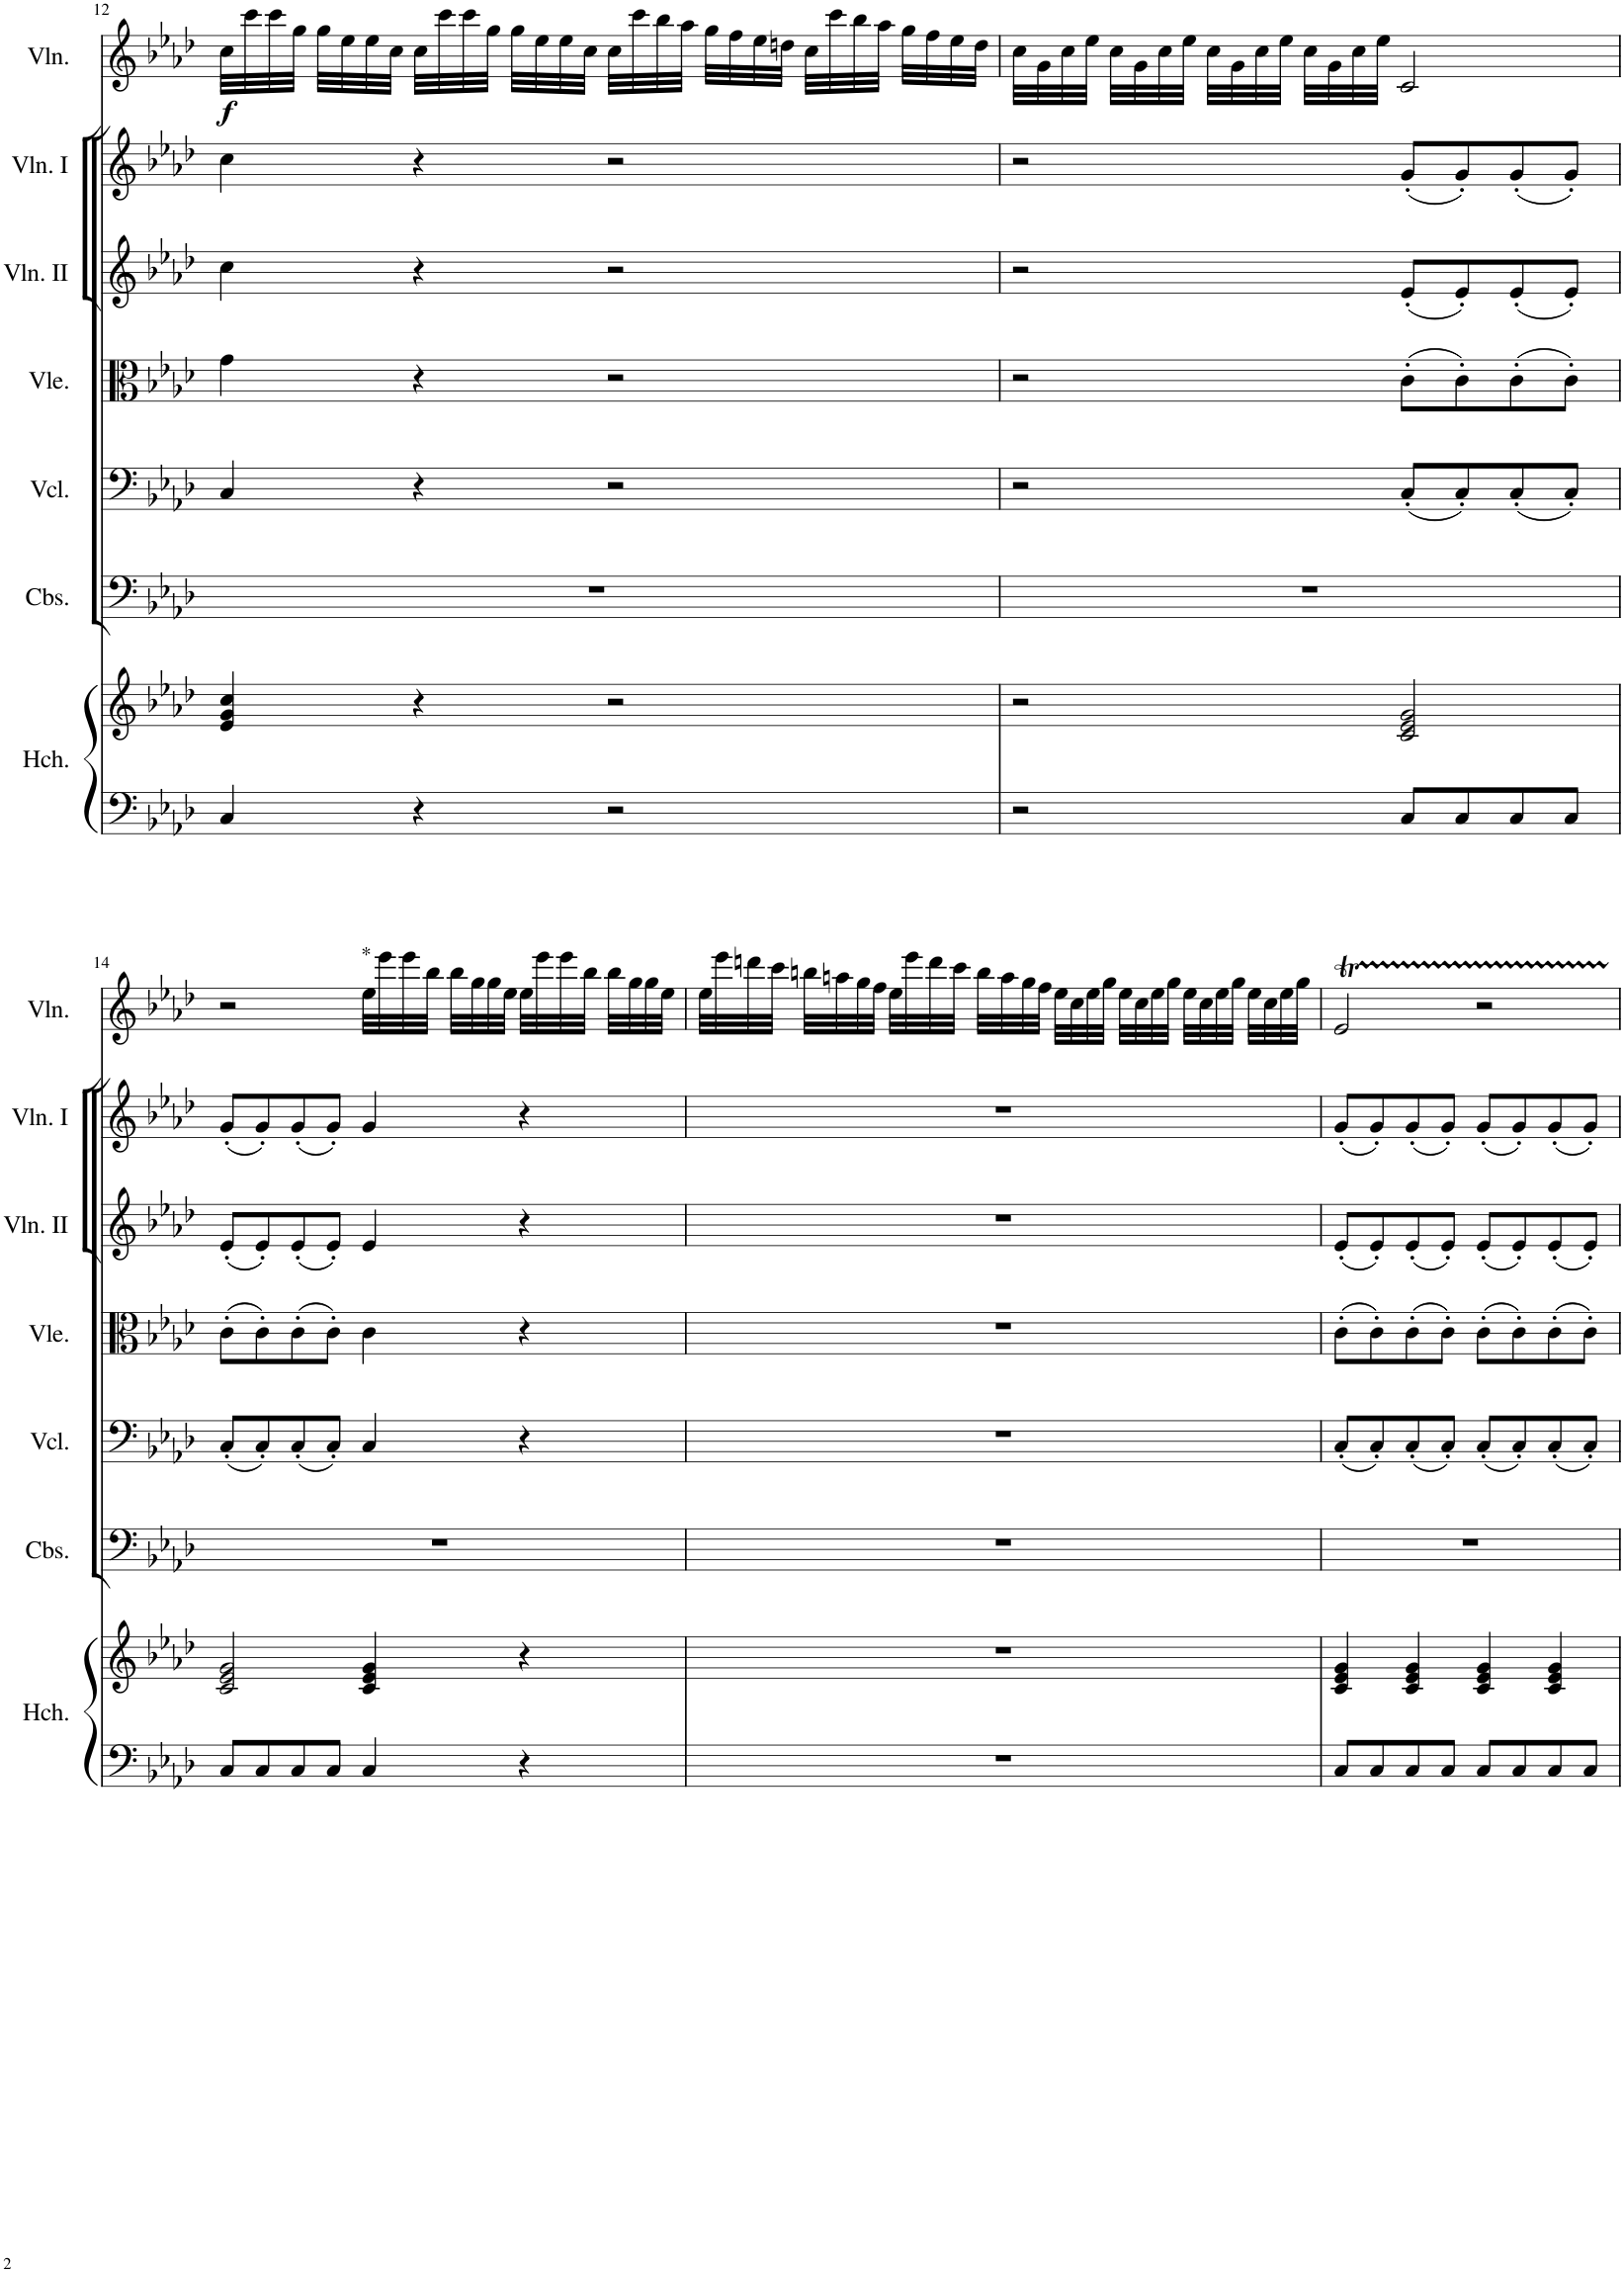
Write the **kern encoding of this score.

**kern	**kern	**kern	**kern	**kern	**kern	**kern	**kern	**dynam
*part7	*part7	*part6	*part5	*part4	*part3	*part2	*part1	*part1
*staff8	*staff7	*staff6	*staff5	*staff4	*staff3	*staff2	*staff1	*staff1
*I"Organ or Harpsichord	*	*I"Contrabassi	*I"Violoncelli	*I"Viole	*I"Violino II	*I"Violino I	*I"Violino principale	*
*I'Hch.	*	*I'Cbs.	*I'Vcl.	*I'Vle.	*I'Vln. II	*I'Vln. I	*I'Vln.	*
!!LO:PB:g=z
*clefF4	*clefG2	*clefF4	*clefF4	*clefC3	*clefG2	*clefG2	*clefG2	*
*	*	*Trd7c12	*	*	*	*	*	*
*k[b-e-a-d-]	*k[b-e-a-d-]	*k[b-e-a-d-]	*k[b-e-a-d-]	*k[b-e-a-d-]	*k[b-e-a-d-]	*k[b-e-a-d-]	*k[b-e-a-d-]	*
*M4/4	*M4/4	*M4/4	*M4/4	*M4/4	*M4/4	*M4/4	*M4/4	*
*met(c)	*met(c)	*met(c)	*met(c)	*met(c)	*met(c)	*met(c)	*met(c)	*
=12	=12	=12	=12	=12	=12	=12	=12	=12
!	!	!	!	!	!	!	!	!LO:DY:b
4C/	4e-/ 4g/ 4cc/	1r	4C/	4g\	4cc\	4cc\	32cc\LLL	f
.	.	.	.	.	.	.	32ccc\	.
.	.	.	.	.	.	.	32ccc\	.
.	.	.	.	.	.	.	32gg\JJJ	.
.	.	.	.	.	.	.	32gg\LLL	.
.	.	.	.	.	.	.	32ee-\	.
.	.	.	.	.	.	.	32ee-\	.
.	.	.	.	.	.	.	32cc\JJJ	.
4r	4r	.	4r	4r	4r	4r	32cc\LLL	.
.	.	.	.	.	.	.	32ccc\	.
.	.	.	.	.	.	.	32ccc\	.
.	.	.	.	.	.	.	32gg\JJJ	.
.	.	.	.	.	.	.	32gg\LLL	.
.	.	.	.	.	.	.	32ee-\	.
.	.	.	.	.	.	.	32ee-\	.
.	.	.	.	.	.	.	32cc\JJJ	.
2r	2r	.	2r	2r	2r	2r	32cc\LLL	.
.	.	.	.	.	.	.	32ccc\	.
.	.	.	.	.	.	.	32bb-\	.
.	.	.	.	.	.	.	32aa-\JJJ	.
.	.	.	.	.	.	.	32gg\LLL	.
.	.	.	.	.	.	.	32ff\	.
.	.	.	.	.	.	.	32ee-\	.
.	.	.	.	.	.	.	32ddn\JJJ	.
.	.	.	.	.	.	.	32cc\LLL	.
.	.	.	.	.	.	.	32ccc\	.
.	.	.	.	.	.	.	32bb-\	.
.	.	.	.	.	.	.	32aa-\JJJ	.
.	.	.	.	.	.	.	32gg\LLL	.
.	.	.	.	.	.	.	32ff\	.
.	.	.	.	.	.	.	32ee-\	.
.	.	.	.	.	.	.	32dd\JJJ	.
=13	=13	=13	=13	=13	=13	=13	=13	=13
2r	2r	1r	2r	2r	2r	2r	32cc\LLL	.
.	.	.	.	.	.	.	32g\	.
.	.	.	.	.	.	.	32cc\	.
.	.	.	.	.	.	.	32ee-\JJJ	.
.	.	.	.	.	.	.	32cc\LLL	.
.	.	.	.	.	.	.	32g\	.
.	.	.	.	.	.	.	32cc\	.
.	.	.	.	.	.	.	32ee-\JJJ	.
.	.	.	.	.	.	.	32cc\LLL	.
.	.	.	.	.	.	.	32g\	.
.	.	.	.	.	.	.	32cc\	.
.	.	.	.	.	.	.	32ee-\JJJ	.
.	.	.	.	.	.	.	32cc\LLL	.
.	.	.	.	.	.	.	32g\	.
.	.	.	.	.	.	.	32cc\	.
.	.	.	.	.	.	.	32ee-\JJJ	.
8C/L	2c/ 2e-/ 2g/	.	(8C'/L	(8c'\L	(8e-'/L	(8g'/L	2c/	.
8C/	.	.	8C'/)	8c'\)	8e-'/)	8g'/)	.	.
8C/	.	.	(8C'/	(8c'\	(8e-'/	(8g'/	.	.
8C/J	.	.	8C'/J)	8c'\J)	8e-'/J)	8g'/J)	.	.
!!LO:LB:g=z
=14	=14	=14	=14	=14	=14	=14	=14	=14
8C/L	2c/ 2e-/ 2g/	1r	(8C'/L	(8c'\L	(8e-'/L	(8g'/L	2r	.
8C/	.	.	8C'/)	8c'\)	8e-'/)	8g'/)	.	.
8C/	.	.	(8C'/	(8c'\	(8e-'/	(8g'/	.	.
8C/J	.	.	8C'/J)	8c'\J)	8e-'/J)	8g'/J)	.	.
!	!	!	!	!	!	!	!LO:TX:a:t=*	!
4C/	4c/ 4e-/ 4g/	.	4C/	4c\	4e-/	4g/	32ee-\LLL	.
.	.	.	.	.	.	.	32eee-\	.
.	.	.	.	.	.	.	32eee-\	.
.	.	.	.	.	.	.	32bb-\JJJ	.
.	.	.	.	.	.	.	32bb-\LLL	.
.	.	.	.	.	.	.	32gg\	.
.	.	.	.	.	.	.	32gg\	.
.	.	.	.	.	.	.	32ee-\JJJ	.
4r	4r	.	4r	4r	4r	4r	32ee-\LLL	.
.	.	.	.	.	.	.	32eee-\	.
.	.	.	.	.	.	.	32eee-\	.
.	.	.	.	.	.	.	32bb-\JJJ	.
.	.	.	.	.	.	.	32bb-\LLL	.
.	.	.	.	.	.	.	32gg\	.
.	.	.	.	.	.	.	32gg\	.
.	.	.	.	.	.	.	32ee-\JJJ	.
=15	=15	=15	=15	=15	=15	=15	=15	=15
1r	1r	1r	1r	1r	1r	1r	32ee-\LLL	.
.	.	.	.	.	.	.	32eee-\	.
.	.	.	.	.	.	.	32dddn\	.
.	.	.	.	.	.	.	32ccc\JJJ	.
.	.	.	.	.	.	.	32bbn\LLL	.
.	.	.	.	.	.	.	32aan\	.
.	.	.	.	.	.	.	32gg\	.
.	.	.	.	.	.	.	32ff\JJJ	.
.	.	.	.	.	.	.	32ee-\LLL	.
.	.	.	.	.	.	.	32eee-\	.
.	.	.	.	.	.	.	32ddd\	.
.	.	.	.	.	.	.	32ccc\JJJ	.
.	.	.	.	.	.	.	32bb\LLL	.
.	.	.	.	.	.	.	32aa\	.
.	.	.	.	.	.	.	32gg\	.
.	.	.	.	.	.	.	32ff\JJJ	.
.	.	.	.	.	.	.	32ee-\LLL	.
.	.	.	.	.	.	.	32cc\	.
.	.	.	.	.	.	.	32ee-\	.
.	.	.	.	.	.	.	32gg\JJJ	.
.	.	.	.	.	.	.	32ee-\LLL	.
.	.	.	.	.	.	.	32cc\	.
.	.	.	.	.	.	.	32ee-\	.
.	.	.	.	.	.	.	32gg\JJJ	.
.	.	.	.	.	.	.	32ee-\LLL	.
.	.	.	.	.	.	.	32cc\	.
.	.	.	.	.	.	.	32ee-\	.
.	.	.	.	.	.	.	32gg\JJJ	.
.	.	.	.	.	.	.	32ee-\LLL	.
.	.	.	.	.	.	.	32cc\	.
.	.	.	.	.	.	.	32ee-\	.
.	.	.	.	.	.	.	32gg\JJJ	.
=16	=16	=16	=16	=16	=16	=16	=16	=16
8C/L	4c/ 4e-/ 4g/	1r	(8C'/L	(8c'\L	(8e-'/L	(8g'/L	2e-T/	.
8C/	.	.	8C'/)	8c'\)	8e-'/)	8g'/)	.	.
8C/	4c/ 4e-/ 4g/	.	(8C'/	(8c'\	(8e-'/	(8g'/	.	.
8C/J	.	.	8C'/J)	8c'\J)	8e-'/J)	8g'/J)	.	.
8C/L	4c/ 4e-/ 4g/	.	(8C'/L	(8c'\L	(8e-'/L	(8g'/L	2r	.
8C/	.	.	8C'/)	8c'\)	8e-'/)	8g'/)	.	.
8C/	4c/ 4e-/ 4g/	.	(8C'/	(8c'\	(8e-'/	(8g'/	.	.
8C/J	.	.	8C'/J)	8c'\J)	8e-'/J)	8g'/J)	.	.
=	=	=	=	=	=	=	=	=
*-	*-	*-	*-	*-	*-	*-	*-	*-
